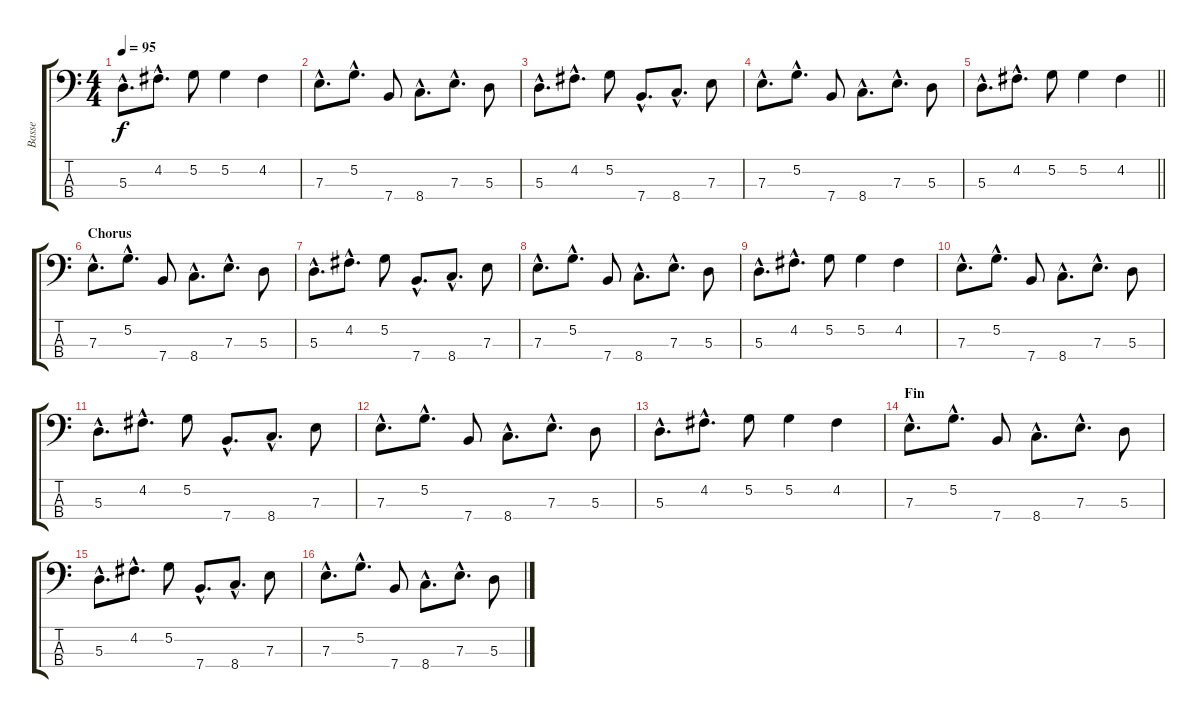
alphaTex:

\track ("Basse" "Basse") {instrument electricbassfinger}
\staff {score tabs}
\tuning (G2 D2 A1 E1) {hide}
\ts (4 4)
\tempo 95
\clef f4
\ks c
5.3{hac}.8{d dy f} 4.2{hac}.8{d} 5.2.8 5.2.4 4.2.4 |
7.3{hac}.8{d} 5.2{hac}.8{d} 7.4.8 8.4{hac}.8{d} 7.3{hac}.8{d} 5.3.8 |
5.3{hac}.8{d} 4.2{hac}.8{d} 5.2.8 7.4{hac}.8{d} 8.4{hac}.8{d} 7.3.8 |
7.3{hac}.8{d} 5.2{hac}.8{d} 7.4.8 8.4{hac}.8{d} 7.3{hac}.8{d} 5.3.8 |
\barLineRight lightlight
5.3{hac}.8{d} 4.2{hac}.8{d} 5.2.8 5.2.4 4.2.4 |
\section ("" "Chorus")
7.3{hac}.8{d} 5.2{hac}.8{d} 7.4.8 8.4{hac}.8{d} 7.3{hac}.8{d} 5.3.8 |
5.3{hac}.8{d} 4.2{hac}.8{d} 5.2.8 7.4{hac}.8{d} 8.4{hac}.8{d} 7.3.8 |
7.3{hac}.8{d} 5.2{hac}.8{d} 7.4.8 8.4{hac}.8{d} 7.3{hac}.8{d} 5.3.8 |
5.3{hac}.8{d} 4.2{hac}.8{d} 5.2.8 5.2.4 4.2.4 |
7.3{hac}.8{d} 5.2{hac}.8{d} 7.4.8 8.4{hac}.8{d} 7.3{hac}.8{d} 5.3.8 |
5.3{hac}.8{d} 4.2{hac}.8{d} 5.2.8 7.4{hac}.8{d} 8.4{hac}.8{d} 7.3.8 |
7.3{hac}.8{d} 5.2{hac}.8{d} 7.4.8 8.4{hac}.8{d} 7.3{hac}.8{d} 5.3.8 |
5.3{hac}.8{d} 4.2{hac}.8{d} 5.2.8 5.2.4 4.2.4 |
\section ("" "Fin")
7.3{hac}.8{d} 5.2{hac}.8{d} 7.4.8 8.4{hac}.8{d} 7.3{hac}.8{d} 5.3.8 |
5.3{hac}.8{d} 4.2{hac}.8{d} 5.2.8 7.4{hac}.8{d} 8.4{hac}.8{d} 7.3.8 |
7.3{hac}.8{d} 5.2{hac}.8{d} 7.4.8 8.4{hac}.8{d} 7.3{hac}.8{d} 5.3.8
